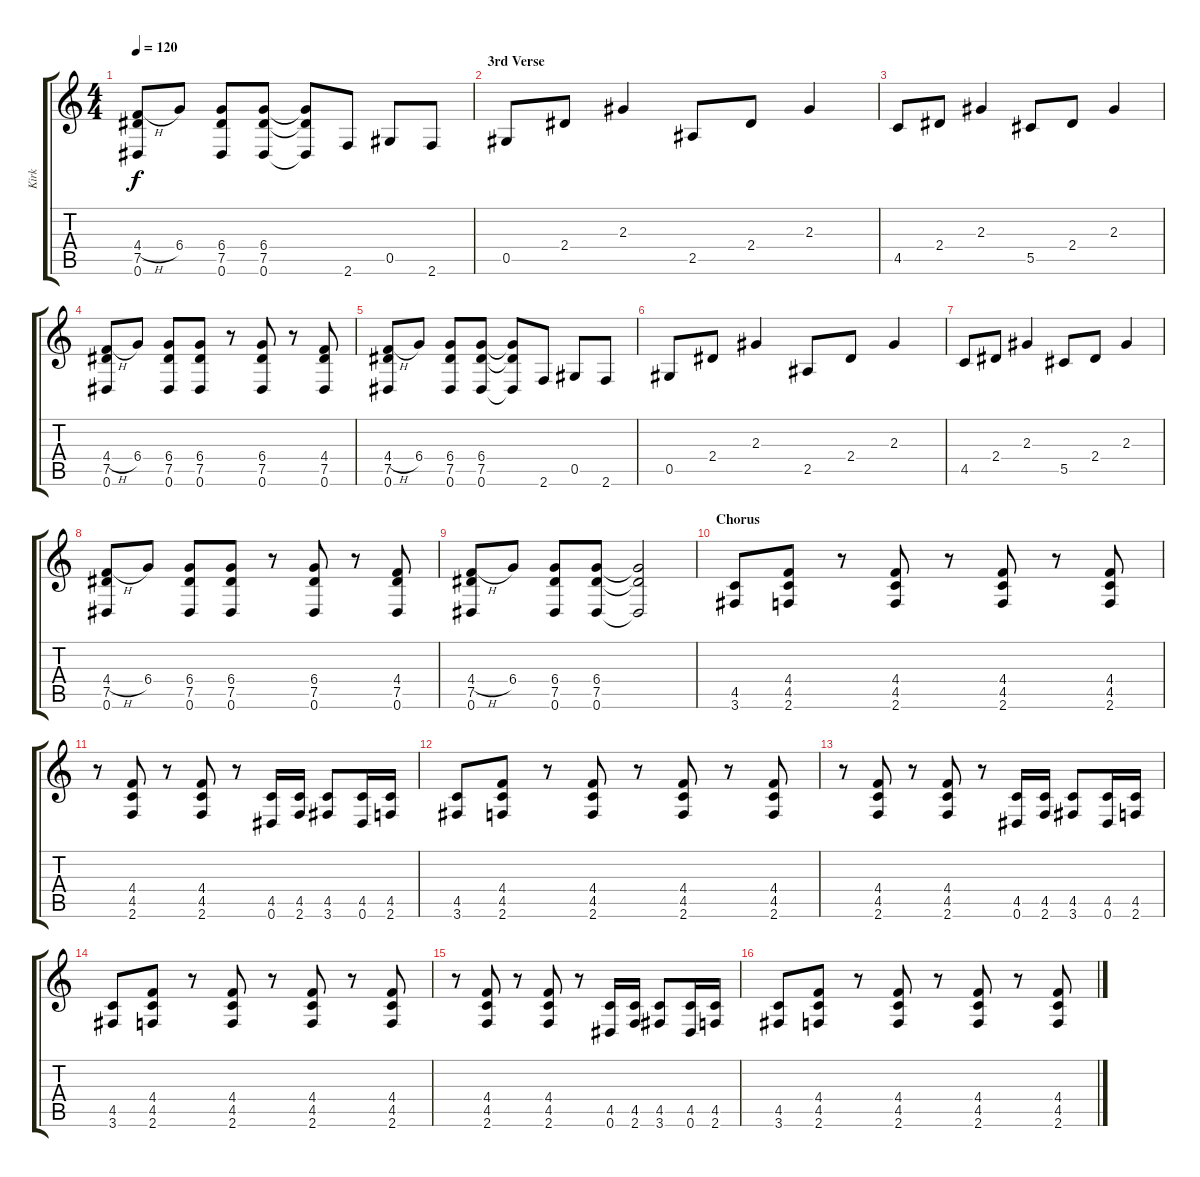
\track ("Kirk" "Kirk") {instrument distortionguitar}
\staff {score tabs}
\tuning (Eb4 Bb3 Gb3 Db3 Ab2 Eb2) {hide}
\ts (4 4)
\tempo 120
\clef g2
\ks c
(4.4{h} 7.5 0.6).8{dy f} 6.4.8 (6.4 7.5 0.6).8 (6.4 7.5 0.6).8 (6.4{t} 7.5{t} 0.6{t}).8 2.6.8 0.5.8 2.6.8 |
\section ("" "3rd Verse")
0.5.8 2.4.8 2.3.4 2.5.8 2.4.8 2.3.4 |
4.5.8 2.4.8 2.3.4 5.5.8 2.4.8 2.3.4 |
(4.4{h} 7.5 0.6).8 6.4.8 (6.4 7.5 0.6).8 (6.4 7.5 0.6).8 r.8 (6.4 7.5 0.6).8 r.8 (4.4 7.5 0.6).8 |
(4.4{h} 7.5 0.6).8 6.4.8 (6.4 7.5 0.6).8 (6.4 7.5 0.6).8 (6.4{t} 7.5{t} 0.6{t}).8 2.6.8 0.5.8 2.6.8 |
0.5.8 2.4.8 2.3.4 2.5.8 2.4.8 2.3.4 |
4.5.8 2.4.8 2.3.4 5.5.8 2.4.8 2.3.4 |
(4.4{h} 7.5 0.6).8 6.4.8 (6.4 7.5 0.6).8 (6.4 7.5 0.6).8 r.8 (6.4 7.5 0.6).8 r.8 (4.4 7.5 0.6).8 |
(4.4{h} 7.5 0.6).8 6.4.8 (6.4 7.5 0.6).8 (6.4 7.5 0.6).8 (6.4{t} 7.5{t} 0.6{t}).2 |
\section ("" "Chorus")
(4.5 3.6).8 (4.4 4.5 2.6).8 r.8 (4.4 4.5 2.6).8 r.8 (4.4 4.5 2.6).8 r.8 (4.4 4.5 2.6).8 |
r.8 (4.4 4.5 2.6).8 r.8 (4.4 4.5 2.6).8 r.8 (4.5 0.6).16 (4.5 2.6).16 (4.5 3.6).8 (4.5 0.6).16 (4.5 2.6).16 |
(4.5 3.6).8 (4.4 4.5 2.6).8 r.8 (4.4 4.5 2.6).8 r.8 (4.4 4.5 2.6).8 r.8 (4.4 4.5 2.6).8 |
r.8 (4.4 4.5 2.6).8 r.8 (4.4 4.5 2.6).8 r.8 (4.5 0.6).16 (4.5 2.6).16 (4.5 3.6).8 (4.5 0.6).16 (4.5 2.6).16 |
(4.5 3.6).8 (4.4 4.5 2.6).8 r.8 (4.4 4.5 2.6).8 r.8 (4.4 4.5 2.6).8 r.8 (4.4 4.5 2.6).8 |
r.8 (4.4 4.5 2.6).8 r.8 (4.4 4.5 2.6).8 r.8 (4.5 0.6).16 (4.5 2.6).16 (4.5 3.6).8 (4.5 0.6).16 (4.5 2.6).16 |
(4.5 3.6).8 (4.4 4.5 2.6).8 r.8 (4.4 4.5 2.6).8 r.8 (4.4 4.5 2.6).8 r.8 (4.4 4.5 2.6).8
